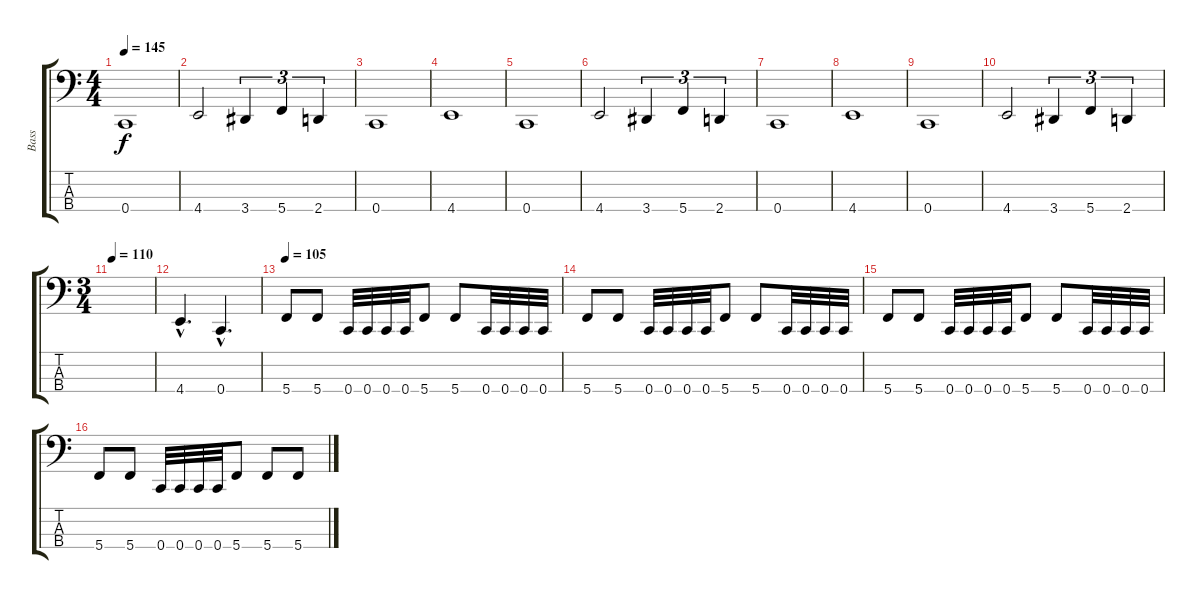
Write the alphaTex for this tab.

\track ("Bass" "Bass") {instrument electricbasspick}
\staff {score tabs}
\tuning (F2 C2 G1 C1) {hide}
\ts (4 4)
\tempo 145
\clef f4
\ks c
0.4.1{dy f} |
4.4.2 3.4.4{tu (3 2)} 5.4.4{tu (3 2)} 2.4.4{tu (3 2)} |
0.4.1 |
4.4.1 |
0.4.1 |
4.4.2 3.4.4{tu (3 2)} 5.4.4{tu (3 2)} 2.4.4{tu (3 2)} |
0.4.1 |
4.4.1 |
0.4.1 |
4.4.2 3.4.4{tu (3 2)} 5.4.4{tu (3 2)} 2.4.4{tu (3 2)} |
\ts (3 4)
\tempo 110
|
4.4{hac}.4{d} 0.4{hac}.4{d} |
\tempo 105
5.4.8 5.4.8 0.4.32 0.4.32 0.4.32 0.4.32 5.4.8 5.4.8 0.4.32 0.4.32 0.4.32 0.4.32 |
5.4.8 5.4.8 0.4.32 0.4.32 0.4.32 0.4.32 5.4.8 5.4.8 0.4.32 0.4.32 0.4.32 0.4.32 |
5.4.8 5.4.8 0.4.32 0.4.32 0.4.32 0.4.32 5.4.8 5.4.8 0.4.32 0.4.32 0.4.32 0.4.32 |
5.4.8 5.4.8 0.4.32 0.4.32 0.4.32 0.4.32 5.4.8 5.4.8 5.4.8
